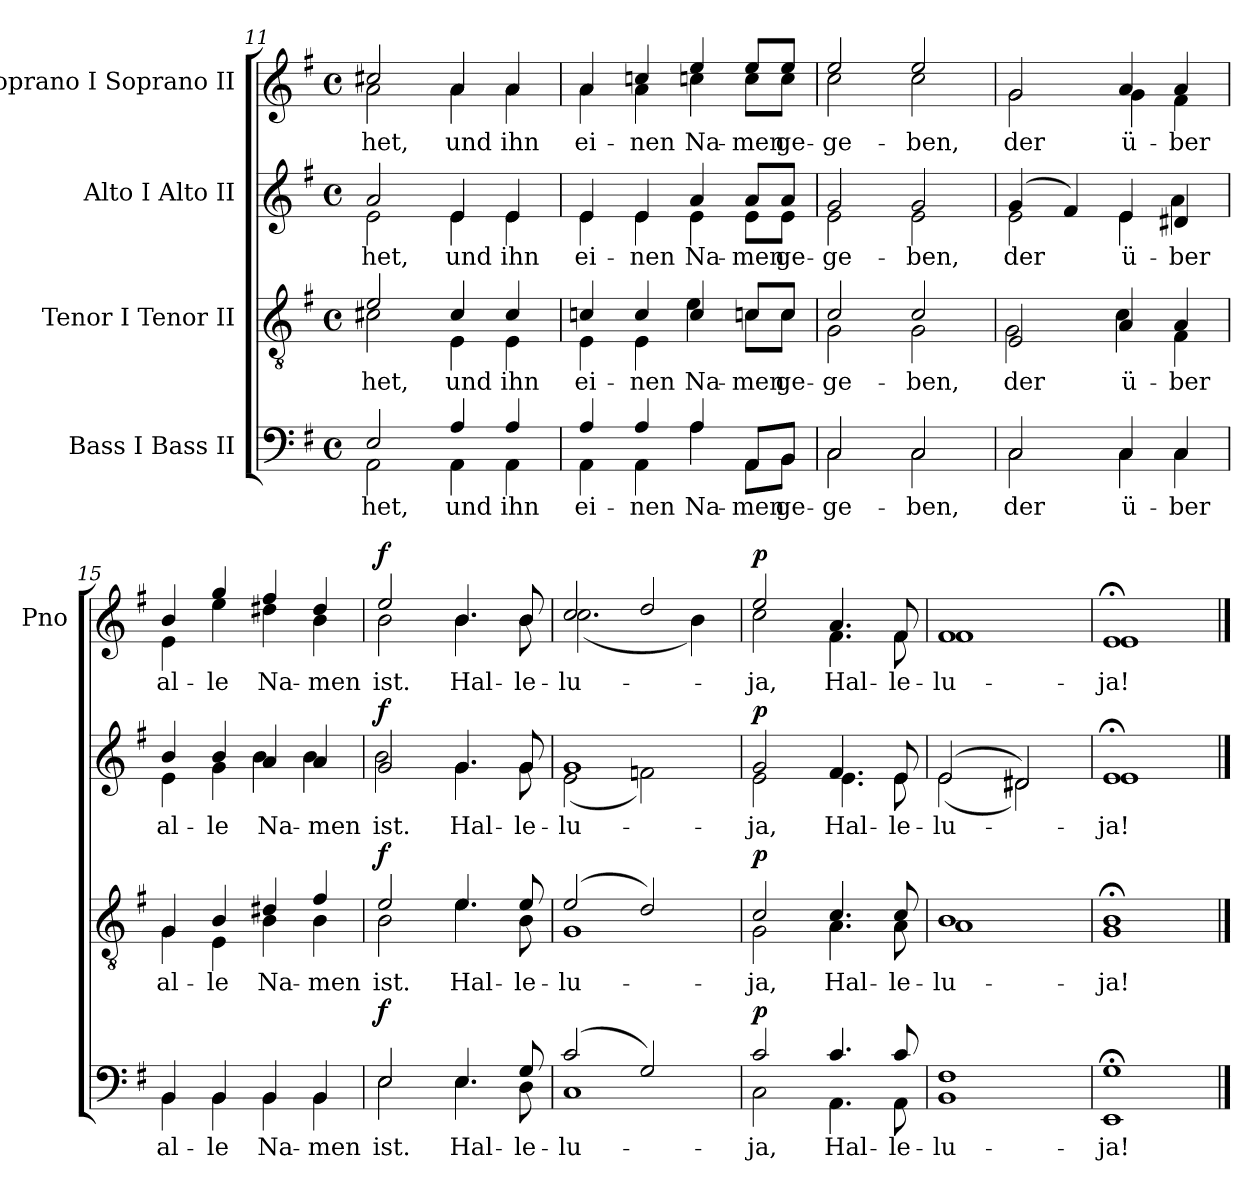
**kern	**text	**dynam	**kern	**text	**dynam	**kern	**text	**dynam	**kern	**text	**dynam
*part4	*part4	*part4	*part3	*part3	*part3	*part2	*part2	*part2	*part1	*part1	*part1
*staff4	*staff4	*staff4	*staff3	*staff3	*staff3	*staff2	*staff2	*staff2	*staff1	*staff1	*staff1
*I"Bass I Bass II	*	*	*I"Tenor I Tenor II	*	*	*I"Alto I Alto II	*	*	*I"Soprano I Soprano II	*	*
*	*	*	*	*	*	*	*	*	*I'Pno	*	*
*clefF4	*	*	*clefGv2	*	*	*clefG2	*	*	*clefG2	*	*
*k[f#]	*	*	*k[f#]	*	*	*k[f#]	*	*	*k[f#]	*	*
*e:	*	*	*e:	*	*	*e:	*	*	*e:	*	*
*M4/4	*	*	*M4/4	*	*	*M4/4	*	*	*M4/4	*	*
*met(c)	*	*	*met(c)	*	*	*met(c)	*	*	*met(c)	*	*
=11	=11	=11	=11	=11	=11	=11	=11	=11	=11	=11	=11
*^	*	*	*	*	*	*	*	*	*	*	*
!	!	!LO:LY:b	!	!	!LO:LY:b	!	!	!LO:LY:b	!	!	!LO:LY:b	!
*	*	*	*	*^	*	*	*^	*	*	*^	*	*
2E/	2AA\	-het,	.	2e/	2c#X\	-het,	.	2a/	2e\	-het,	.	2cc#X/	2a\	-het,	.
!	!	!LO:LY:b	!	!	!	!LO:LY:b	!	!	!	!LO:LY:b	!	!	!	!LO:LY:b	!
4A/	4AA\	und	.	4c#/	4E\	und	.	4e/	4e\	und	.	4a/	4a\	und	.
!	!	!LO:LY:b	!	!	!	!LO:LY:b	!	!	!	!LO:LY:b	!	!	!	!LO:LY:b	!
4A/	4AA\	ihn	.	4c#/	4E\	ihn	.	4e/	4e\	ihn	.	4a/	4a\	ihn	.
=12	=12	=12	=12	=12	=12	=12	=12	=12	=12	=12	=12	=12	=12	=12	=12
!	!	!LO:LY:b	!	!	!	!LO:LY:b	!	!	!	!LO:LY:b	!	!	!	!LO:LY:b	!
4A/	4AA\	ei-	.	4cn/	4E\	ei-	.	4e/	4e\	ei-	.	4a/	4a\	ei-	.
!	!	!LO:LY:b	!	!	!	!LO:LY:b	!	!	!	!LO:LY:b	!	!	!	!LO:LY:b	!
4A/	4AA\	-nen	.	4c/	4E\	-nen	.	4e/	4e\	-nen	.	4ccn/	4a\	-nen	.
!	!	!LO:LY:b	!	!	!	!LO:LY:b	!	!	!	!LO:LY:b	!	!	!	!LO:LY:b	!
4A/	4A\	Na-	.	4c/	4e\	Na-	.	4a/	4e\	Na-	.	4ee/	4ccn\	Na-	.
!	!	!LO:LY:b	!	!	!	!LO:LY:b	!	!	!	!LO:LY:b	!	!	!	!LO:LY:b	!
8AA/L	8AA\L	-men	.	8c/L	8cn\L	-men	.	8a/L	8e\L	-men	.	8ee/L	8cc\L	-men	.
!	!	!LO:LY:b	!	!	!	!LO:LY:b	!	!	!	!LO:LY:b	!	!	!	!LO:LY:b	!
8BB/J	8BB\J	ge-	.	8c/J	8c\J	ge-	.	8a/J	8e\J	ge-	.	8ee/J	8cc\J	ge-	.
=13	=13	=13	=13	=13	=13	=13	=13	=13	=13	=13	=13	=13	=13	=13	=13
!	!	!LO:LY:b	!	!	!	!LO:LY:b	!	!	!	!LO:LY:b	!	!	!	!LO:LY:b	!
2C/	2C\	­ge-	.	2c/	2G\	­ge-	.	2g/	2e\	­ge-	.	2ee/	2cc\	­ge-	.
!	!	!LO:LY:b	!	!	!	!LO:LY:b	!	!	!	!LO:LY:b	!	!	!	!LO:LY:b	!
2C/	2C\	-ben,	.	2c/	2G\	-ben,	.	2g/	2e\	-ben,	.	2ee/	2cc\	-ben,	.
=14	=14	=14	=14	=14	=14	=14	=14	=14	=14	=14	=14	=14	=14	=14	=14
!	!	!LO:LY:b	!	!	!	!LO:LY:b	!	!	!	!LO:LY:b	!	!	!	!LO:LY:b	!
2C/	2C\	der	.	2E/	2G\	der	.	(>4g/	2e\	der	.	2g/	2g\	der	.
.	.	.	.	.	.	.	.	4f#/)	.	.	.	.	.	.	.
!	!	!LO:LY:b	!	!	!	!LO:LY:b	!	!	!	!LO:LY:b	!	!	!	!LO:LY:b	!
4C/	4C\	ü-	.	4A/	4c\	ü-	.	4e/	4e\	ü-	.	4a/	4g\	ü-	.
!	!	!LO:LY:b	!	!	!	!LO:LY:b	!	!	!	!LO:LY:b	!	!	!	!LO:LY:b	!
4C/	4C\	-ber	.	4A/	4F#\	-ber	.	4d#X/	4a\	-ber	.	4a/	4f#\	-ber	.
=15	=15	=15	=15	=15	=15	=15	=15	=15	=15	=15	=15	=15	=15	=15	=15
!	!	!LO:LY:b	!	!	!	!LO:LY:b	!	!	!	!LO:LY:b	!	!	!	!LO:LY:b	!
4BB/	4BB\	al-	.	4G/	4G\	al-	.	4b/	4e\	al-	.	4b/	4e\	al-	.
!	!	!LO:LY:b	!	!	!	!LO:LY:b	!	!	!	!LO:LY:b	!	!	!	!LO:LY:b	!
4BB/	4BB\	-le	.	4B/	4E\	-le	.	4b/	4g\	-le	.	4gg/	4ee\	-le	.
!	!	!LO:LY:b	!	!	!	!LO:LY:b	!	!	!	!LO:LY:b	!	!	!	!LO:LY:b	!
4BB/	4BB\	Na-	.	4d#X/	4B\	Na-	.	4a/	4b\	Na-	.	4ff#/	4dd#X\	Na-	.
!	!	!LO:LY:b	!	!	!	!LO:LY:b	!	!	!	!LO:LY:b	!	!	!	!LO:LY:b	!
4BB/	4BB\	-men	.	4f#/	4B\	-men	.	4a/	4b\	-men	.	4dd#/	4b\	-men	.
=16	=16	=16	=16	=16	=16	=16	=16	=16	=16	=16	=16	=16	=16	=16	=16
!	!	!LO:LY:b	!LO:DY:a	!	!	!LO:LY:b	!LO:DY:a	!	!	!LO:LY:b	!LO:DY:a	!	!	!LO:LY:b	!LO:DY:a
2E/	2E\	ist.	f	2e/	2B\	ist.	f	2g/	2b\	ist.	f	2ee/	2b\	ist.	f
!	!	!LO:LY:b	!	!	!	!LO:LY:b	!	!	!	!LO:LY:b	!	!	!	!LO:LY:b	!
4.E/	4.E\	Hal-	.	4.e/	4.e\	Hal-	.	4.g/	4.g\	Hal-	.	4.b/	4.b\	Hal-	.
!	!	!LO:LY:b	!	!	!	!LO:LY:b	!	!	!	!LO:LY:b	!	!	!	!LO:LY:b	!
8G/	8D\	-le-	.	8e/	8B\	-le-	.	8g/	8g\	-le-	.	8b/	8b\	-le-	.
=17	=17	=17	=17	=17	=17	=17	=17	=17	=17	=17	=17	=17	=17	=17	=17
!	!	!LO:LY:b	!	!	!	!LO:LY:b	!	!	!	!LO:LY:b	!	!	!	!LO:LY:b	!
(>2c/	1C	-lu-	.	(>2e/	1G	-lu-	.	1g	(<2e\	-lu-	.	2cc/	(<2.cc\	-lu-	.
2G/)	.	.	.	2d/)	.	.	.	.	2fn\)	.	.	2dd/	.	.	.
.	.	.	.	.	.	.	.	.	.	.	.	.	4b\)	.	.
=18	=18	=18	=18	=18	=18	=18	=18	=18	=18	=18	=18	=18	=18	=18	=18
!	!	!LO:LY:b	!LO:DY:a	!	!	!LO:LY:b	!LO:DY:a	!	!	!LO:LY:b	!LO:DY:a	!	!	!LO:LY:b	!LO:DY:a
2c/	2C\	-ja,	p	2c/	2G\	-ja,	p	2g/	2e\	-ja,	p	2ee/	2cc\	-ja,	p
!	!	!LO:LY:b	!	!	!	!LO:LY:b	!	!	!	!LO:LY:b	!	!	!	!LO:LY:b	!
4.c/	4.AA\	Hal-	.	4.c/	4.A\	Hal-	.	4.f#/	4.e\	Hal-	.	4.a/	4.f#\	Hal-	.
!	!	!LO:LY:b	!	!	!	!LO:LY:b	!	!	!	!LO:LY:b	!	!	!	!LO:LY:b	!
8c/	8AA\	-le-	.	8c/	8A\	-le-	.	8e/	8e\	-le-	.	8f#/	8f#\	-le-	.
=19	=19	=19	=19	=19	=19	=19	=19	=19	=19	=19	=19	=19	=19	=19	=19
!	!	!LO:LY:b	!	!	!	!LO:LY:b	!	!	!	!LO:LY:b	!	!	!	!LO:LY:b	!
1F#	1BB	-lu-	.	1B	1A	-lu-	.	(>2e/	(<2e\	-lu-	.	1f#	1f#	-lu-	.
.	.	.	.	.	.	.	.	2d#X/)	2d#\)	.	.	.	.	.	.
=20	=20	=20	=20	=20	=20	=20	=20	=20	=20	=20	=20	=20	=20	=20	=20
!	!	!LO:LY:b	!	!	!	!LO:LY:b	!	!	!	!LO:LY:b	!	!	!	!LO:LY:b	!
1G;<	1EE	-ja!	.	1B;<	1G	-ja!	.	1e;<	1e	-ja!	.	1e;<	1e	-ja!	.
*v	*v	*	*	*	*	*	*	*v	*v	*	*	*v	*v	*	*
*	*	*	*v	*v	*	*	*	*	*	*	*	*
==	==	==	==	==	==	==	==	==	==	==	==
*-	*-	*-	*-	*-	*-	*-	*-	*-	*-	*-	*-
